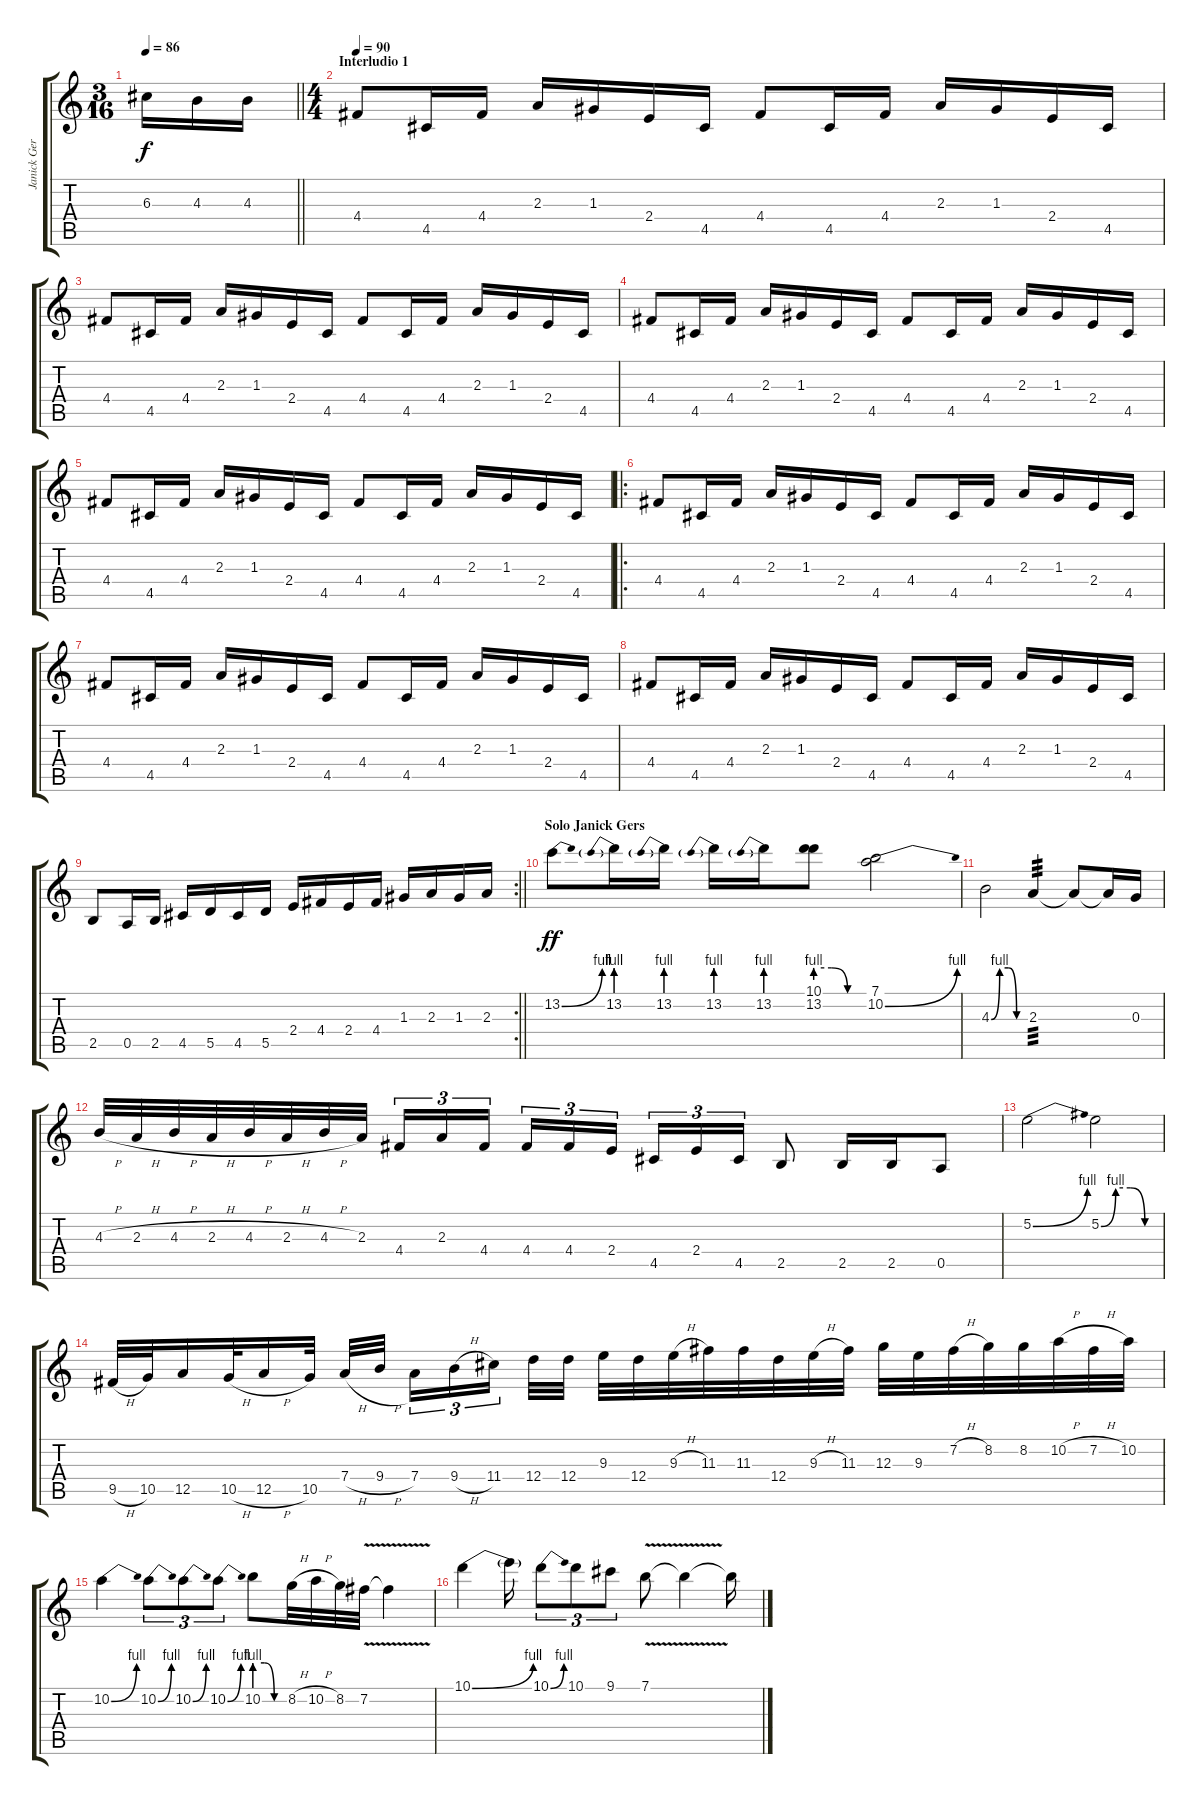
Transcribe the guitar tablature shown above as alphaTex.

\track ("Janick Gers" "Janick Ger") {instrument overdrivenguitar}
\staff {score tabs}
\tuning (E4 B3 G3 D3 A2 E2) {hide}
\ts (3 16)
\tempo 86
\clef g2
\barLineRight lightlight
\ks c
6.3.16{dy f} 4.3.16 4.3.16 |
\ts (4 4)
\section ("" "Interludio 1")
\tempo 90
4.4.8 4.5.16 4.4.16 2.3.16 1.3.16 2.4.16 4.5.16 4.4.8 4.5.16 4.4.16 2.3.16 1.3.16 2.4.16 4.5.16 |
4.4.8 4.5.16 4.4.16 2.3.16 1.3.16 2.4.16 4.5.16 4.4.8 4.5.16 4.4.16 2.3.16 1.3.16 2.4.16 4.5.16 |
4.4.8 4.5.16 4.4.16 2.3.16 1.3.16 2.4.16 4.5.16 4.4.8 4.5.16 4.4.16 2.3.16 1.3.16 2.4.16 4.5.16 |
4.4.8 4.5.16 4.4.16 2.3.16 1.3.16 2.4.16 4.5.16 4.4.8 4.5.16 4.4.16 2.3.16 1.3.16 2.4.16 4.5.16 |
\ro
4.4.8 4.5.16 4.4.16 2.3.16 1.3.16 2.4.16 4.5.16 4.4.8 4.5.16 4.4.16 2.3.16 1.3.16 2.4.16 4.5.16 |
4.4.8 4.5.16 4.4.16 2.3.16 1.3.16 2.4.16 4.5.16 4.4.8 4.5.16 4.4.16 2.3.16 1.3.16 2.4.16 4.5.16 |
4.4.8 4.5.16 4.4.16 2.3.16 1.3.16 2.4.16 4.5.16 4.4.8 4.5.16 4.4.16 2.3.16 1.3.16 2.4.16 4.5.16 |
\rc 2
\barLineRight lightlight
2.5.8 0.5.16 2.5.16 4.5.16 5.5.16 4.5.16 5.5.16 2.4.16 4.4.16 2.4.16 4.4.16 1.3.16 2.3.16 1.3.16 2.3.16 |
\section ("" "Solo Janick Gers")
13.2{be (bend 0 0 60 4)}.8{dy ff volume 16} 13.2{be (prebend 0 4 60 4)}.16 13.2{be (prebend 0 4 60 4)}.16 13.2{be (prebend 0 4 60 4)}.16 13.2{be (prebend 0 4 60 4)}.16 (10.1 13.2{be (custom 0 4 20 4 40 0 60 0)}).8 (7.1 10.2{be (bend 0 0 60 4)}).2 |
4.3{be (custom 0 0 15 4 30 4 45 0 60 0)}.2 2.3.4{tp 3} 2.3{t}.8 2.3{t}.16 0.3.16 |
4.3{h}.32 2.3{h}.32 4.3{h}.32 2.3{h}.32 4.3{h}.32 2.3{h}.32 4.3{h}.32 2.3.32 4.4.16{tu (3 2)} 2.3.16{tu (3 2)} 4.4.16{tu (3 2) beam splitsecondary} 4.4.16{tu (3 2)} 4.4.16{tu (3 2)} 2.4.16{tu (3 2)} 4.5.16{tu (3 2)} 2.4.16{tu (3 2)} 4.5.16{tu (3 2)} 2.5.8 2.5.16 2.5.16 0.5.8 |
5.2{be (bend 0 0 60 4)}.2 5.2{be (custom 0 0 15 4 30 4 45 0 60 0)}.2 |
9.5{h}.32 10.5.32 12.5.16 10.5{h}.32 12.5{h}.16 10.5.32 7.4{h}.32 9.4{h}.32{beam splitsecondary} 7.4.16{tu (3 2)} 9.4{h}.16{tu (3 2)} 11.4.16{tu (3 2) beam splitsecondary} 12.4.32 12.4.32 9.3.32 12.4.32 9.3{h}.32 11.3.32 11.3.32 12.4.32 9.3{h}.32 11.3.32 12.3.32 9.3.32 7.2{h}.32 8.2.32 8.2.32 10.2{h}.32 7.2{h}.32 10.2.32 |
10.2{be (bend 0 0 60 4)}.4 10.2{be (bend 0 0 60 4)}.8{tu (3 2)} 10.2{be (bend 0 0 60 4)}.8{tu (3 2)} 10.2{be (bend 0 0 60 4)}.8{tu (3 2)} 10.2{be (custom 0 4 20 4 40 0 60 0)}.8 8.2{h}.32 10.2{h}.32 8.2.32 7.2{v}.32 7.2{t}.4 |
10.1{be (bend 0 0 60 4)}.4 10.1{t}.16 10.1{be (bend 0 0 60 4)}.8{tu (3 2)} 10.1.8{tu (3 2)} 9.1.8{tu (3 2)} 7.1{v}.8 7.1{t}.4 7.1{t}.16
